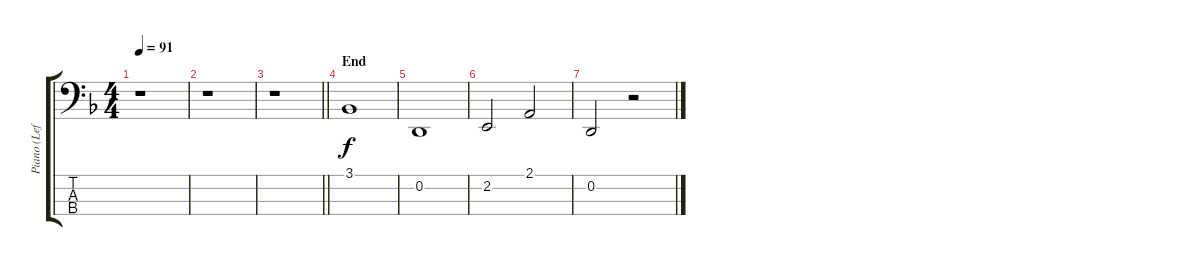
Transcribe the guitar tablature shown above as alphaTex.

\track ("Piano (Left Hand)" "Piano (Lef") {instrument acousticgrandpiano}
\staff {score tabs}
\tuning (G2 D2 A1 E1) {hide}
\ts (4 4)
\tempo 91
\clef f4
\ks f
r.1{dy f} |
r.1 |
\barLineRight lightlight
r.1 |
\section ("" "End")
3.1.1 |
0.2.1 |
2.2.2 2.1.2 |
0.2.2 r.2
